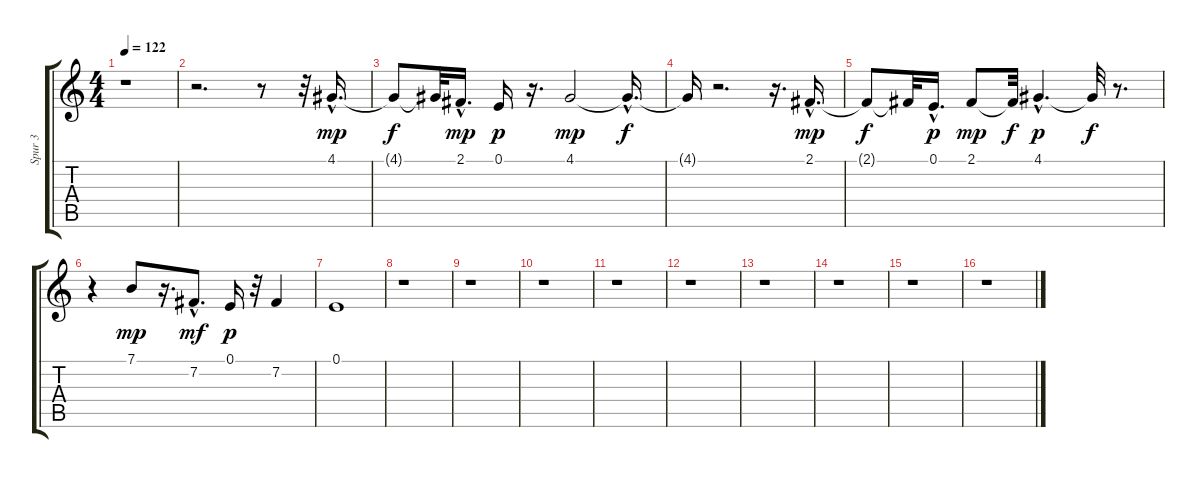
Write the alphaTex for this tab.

\track ("Spur 3" "Spur 3") {instrument choiraahs}
\staff {score tabs}
\tuning (E4 B3 G3 D3 A2 E2) {hide}
\ts (4 4)
\tempo 122
\clef g2
\ks c
r.1{dy p} |
r.2{d} r.8 r.32 4.1{hac}.16{d dy mp} |
4.1{t}.8{dy f} 4.1{t}.32 2.1{hac}.16{d dy mp} 0.1.16{dy p} r.16{d} 4.1.2{dy mp} 4.1{hac t}.16{d dy f} |
4.1{t}.16 r.2{d} r.16{d} 2.1{hac}.16{d dy mp} |
2.1{t}.8{dy f} 2.1{t}.32 0.1{hac}.16{d dy p} 2.1.8{dy mp} 2.1{t}.32{dy f} 4.1{hac}.4{d dy p} 4.1{t}.32{dy f} r.8{d} |
r.4 7.1.8{dy mp} r.16{d} 7.2{hac}.8{d dy mf} 0.1.16{dy p} r.32 7.2.4 |
0.1.1 |
r.1 |
r.1 |
r.1 |
r.1 |
r.1 |
r.1 |
r.1 |
r.1 |
r.1
